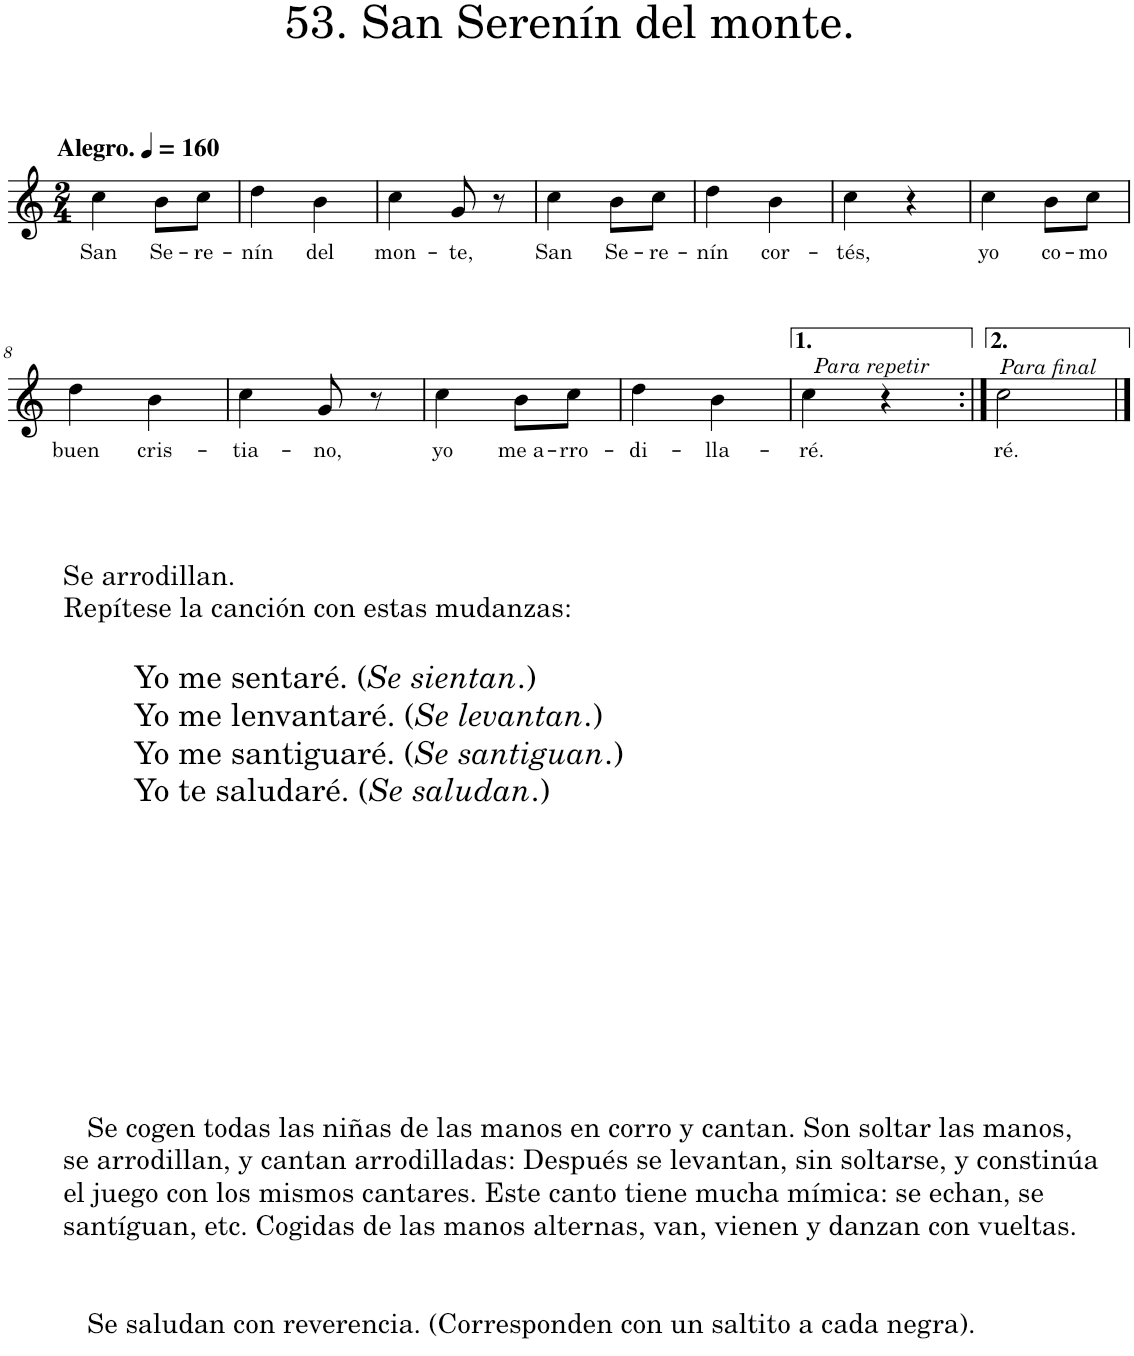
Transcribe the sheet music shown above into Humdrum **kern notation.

**kern	**text
*part1	*part1
*staff1	*staff1
*I"Piano	*
*I'Pno.	*
*clefG2	*
*k[]	*
*M2/4	*
*MM160	*
=1	=1
!LO:TX:a:B:t=Alegro.	!
!	!LO:LY:b
4cc\	San
!	!LO:LY:b
8b\L	Se-
!	!LO:LY:b
8cc\J	-re-
=2	=2
!	!LO:LY:b
4dd\	-nín
!	!LO:LY:b
4b\	del
=3	=3
!	!LO:LY:b
4cc\	mon-
!	!LO:LY:b
8g/	-te,
8r	.
=4	=4
!	!LO:LY:b
4cc\	San
!	!LO:LY:b
8b\L	Se-
!	!LO:LY:b
8cc\J	-re-
=5	=5
!	!LO:LY:b
4dd\	-nín
!	!LO:LY:b
4b\	cor-
=6	=6
!	!LO:LY:b
4cc\	-tés,
4r	.
=7	=7
!	!LO:LY:b
4cc\	yo
!	!LO:LY:b
8b\L	co-
!	!LO:LY:b
8cc\J	-mo
!!LO:LB:g=z
=8	=8
!	!LO:LY:b
4dd\	buen
!LO:TX:b:t=Se arrodillan.	!
!LO:TX:b:t=Repítese la canción con estas mudanzas&colon;	!
!LO:TX:b:t=Yo me sentaré. (	!
!LO:TX:b:i:t=Se sientan	!
!LO:TX:b:t=.)	!
!LO:TX:b:t=Yo me lenvantaré. (	!
!LO:TX:b:i:t=Se levantan	!
!LO:TX:b:t=.)	!
!LO:TX:b:t=Yo me santiguaré. (	!
!LO:TX:b:i:t=Se santiguan	!
!LO:TX:b:t=.)	!
!LO:TX:b:t=Yo te saludaré. (	!
!LO:TX:b:i:t=Se saludan	!
!LO:TX:b:t=.)	!
!LO:TX:b:t=Se cogen todas las niñas de las manos en corro y cantan. Son soltar las manos,	!
!LO:TX:b:t=se arrodillan, y cantan arrodilladas&colon; Después se levantan, sin soltarse, y constinúa	!
!LO:TX:b:t=el juego con los mismos cantares. Este canto tiene mucha mímica&colon; se echan, se	!
!LO:TX:b:t=santíguan, etc. Cogidas de las manos alternas, van, vienen y danzan con vueltas.	!
!LO:TX:b:t=Se saludan con reverencia. (Corresponden con un saltito a cada negra).	!
!	!LO:LY:b
4b\	cris-
=9	=9
!	!LO:LY:b
4cc\	-tia-
!	!LO:LY:b
8g/	-no,
8r	.
=10	=10
!	!LO:LY:b
4cc\	yo
!	!LO:LY:b
8b\L	me a-
!	!LO:LY:b
8cc\J	-rro-
=11	=11
!	!LO:LY:b
4dd\	-di-
!	!LO:LY:b
4b\	-lla-
=12	=12
!LO:TX:a:i:t=Para repetir	!
!	!LO:LY:b
4cc\	-ré.
4r	.
=13:|!	=13:|!
!LO:TX:a:i:t=Para final	!
!	!LO:LY:b
2cc\	ré.
==	==
*-	*-
